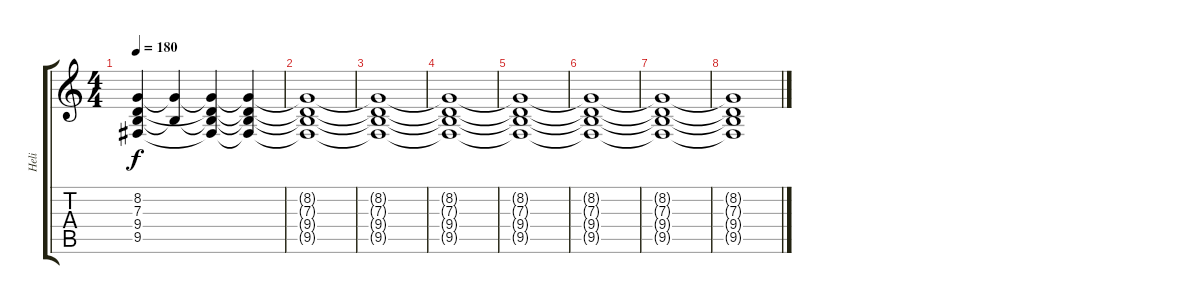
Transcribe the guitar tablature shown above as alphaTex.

\track ("Heli" "Heli") {instrument helicopter}
\staff {score tabs}
\tuning (E4 B3 G3 D3 A2 E2) {hide}
\ts (4 4)
\tempo 180
\clef g2
\ks c
(8.2{t} 7.3{t} 9.4{t} 9.5{t}).4{dy f balance 15} (8.2{t} 9.4{t}).4 (8.2{t} 7.3{t} 9.4{t} 9.5{t}).4{balance 7} (8.2{t} 7.3{t} 9.4{t} 9.5{t}).4 |
(8.2{t} 7.3{t} 9.4{t} 9.5{t}).1{balance 12} |
(8.2{t} 7.3{t} 9.4{t} 9.5{t}).1 |
(8.2{t} 7.3{t} 9.4{t} 9.5{t}).1 |
(8.2{t} 7.3{t} 9.4{t} 9.5{t}).1 |
(8.2{t} 7.3{t} 9.4{t} 9.5{t}).1 |
(8.2{t} 7.3{t} 9.4{t} 9.5{t}).1 |
(8.2{t} 7.3{t} 9.4{t} 9.5{t}).1
